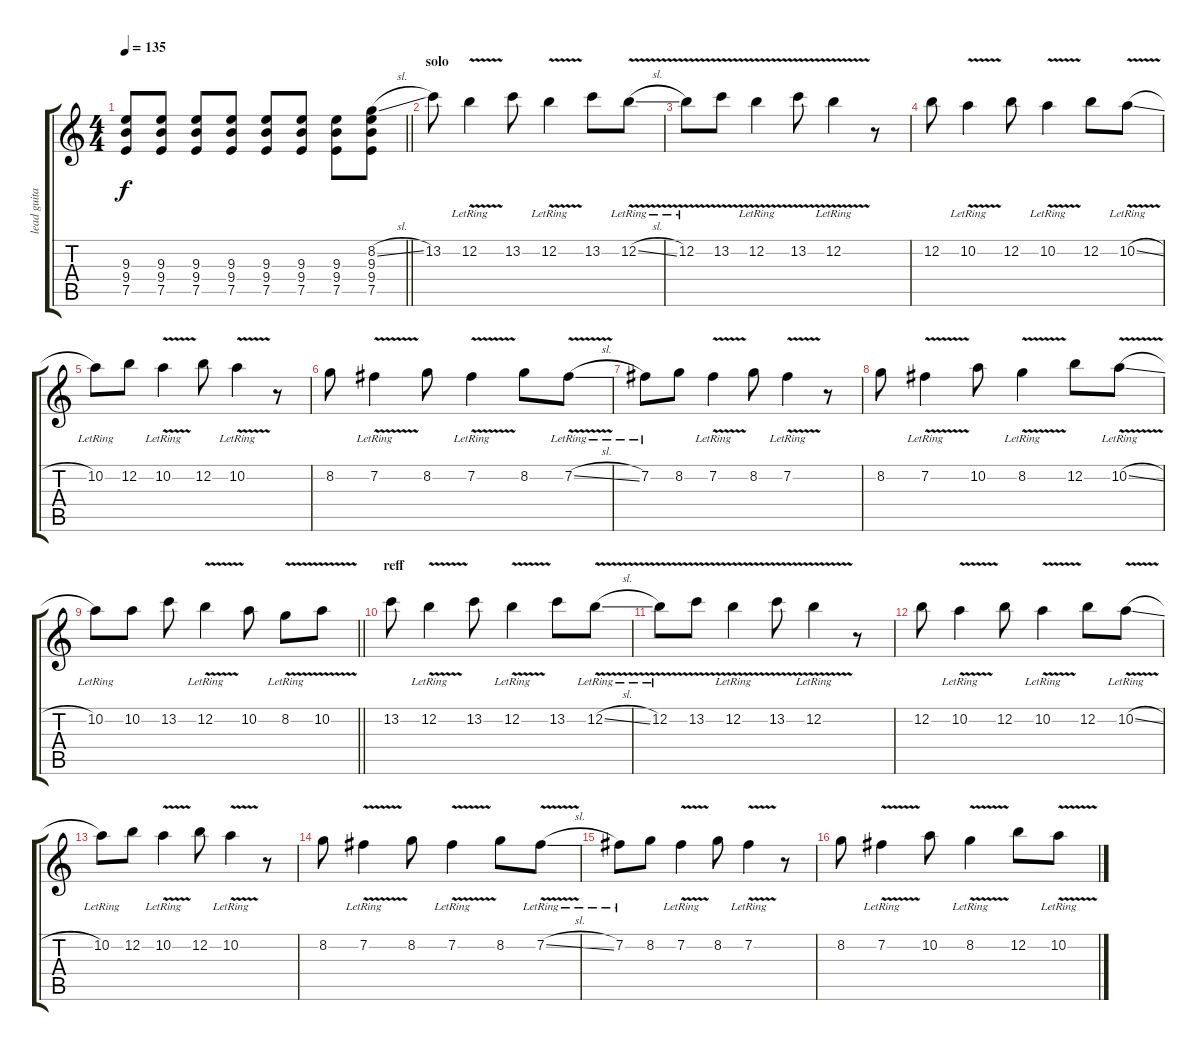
\track ("lead guitar (lukman)" "lead guita") {instrument distortionguitar}
\staff {score tabs}
\tuning (E4 B3 G3 D3 A2 E2) {hide}
\ts (4 4)
\tempo 135
\clef g2
\barLineRight lightlight
\ks c
(9.3 9.4 7.5).8{dy f} (9.3 9.4 7.5).8 (9.3 9.4 7.5).8 (9.3 9.4 7.5).8 (9.3 9.4 7.5).8 (9.3 9.4 7.5).8 (9.3 9.4 7.5).8 (8.2{sl} 9.3 9.4 7.5).8 |
\section ("" "solo")
13.2.8 12.2{v lr}.4 13.2.8 12.2{v lr}.4 13.2.8 12.2{v sl lr}.8 |
12.2{v lr}.8 13.2{v}.8 12.2{v lr}.4 13.2{v}.8 12.2{v lr}.4 r.8 |
12.2.8 10.2{v lr}.4 12.2.8 10.2{v lr}.4 12.2.8 10.2{v sl lr}.8 |
10.2{lr}.8 12.2.8 10.2{v lr}.4 12.2.8 10.2{v lr}.4 r.8 |
8.2.8 7.2{v lr}.4 8.2.8 7.2{v lr}.4 8.2.8 7.2{v sl lr}.8 |
7.2{lr}.8 8.2.8 7.2{v lr}.4 8.2.8 7.2{v lr}.4 r.8 |
8.2.8 7.2{v lr}.4 10.2.8 8.2{v lr}.4 12.2.8 10.2{v sl lr}.8 |
\barLineRight lightlight
10.2{lr}.8 10.2.8 13.2.8 12.2{v lr}.4 10.2.8 8.2{v lr}.8 10.2{v}.8 |
\section ("" "reff")
13.2.8 12.2{v lr}.4 13.2.8 12.2{v lr}.4 13.2.8 12.2{v sl lr}.8 |
12.2{v lr}.8 13.2{v}.8 12.2{v lr}.4 13.2{v}.8 12.2{v lr}.4 r.8 |
12.2.8 10.2{v lr}.4 12.2.8 10.2{v lr}.4 12.2.8 10.2{v sl lr}.8 |
10.2{lr}.8 12.2.8 10.2{v lr}.4 12.2.8 10.2{v lr}.4 r.8 |
8.2.8 7.2{v lr}.4 8.2.8 7.2{v lr}.4 8.2.8 7.2{v sl lr}.8 |
7.2{lr}.8 8.2.8 7.2{v lr}.4 8.2.8 7.2{v lr}.4 r.8 |
8.2.8 7.2{v lr}.4 10.2.8 8.2{v lr}.4 12.2.8 10.2{v sl lr}.8
